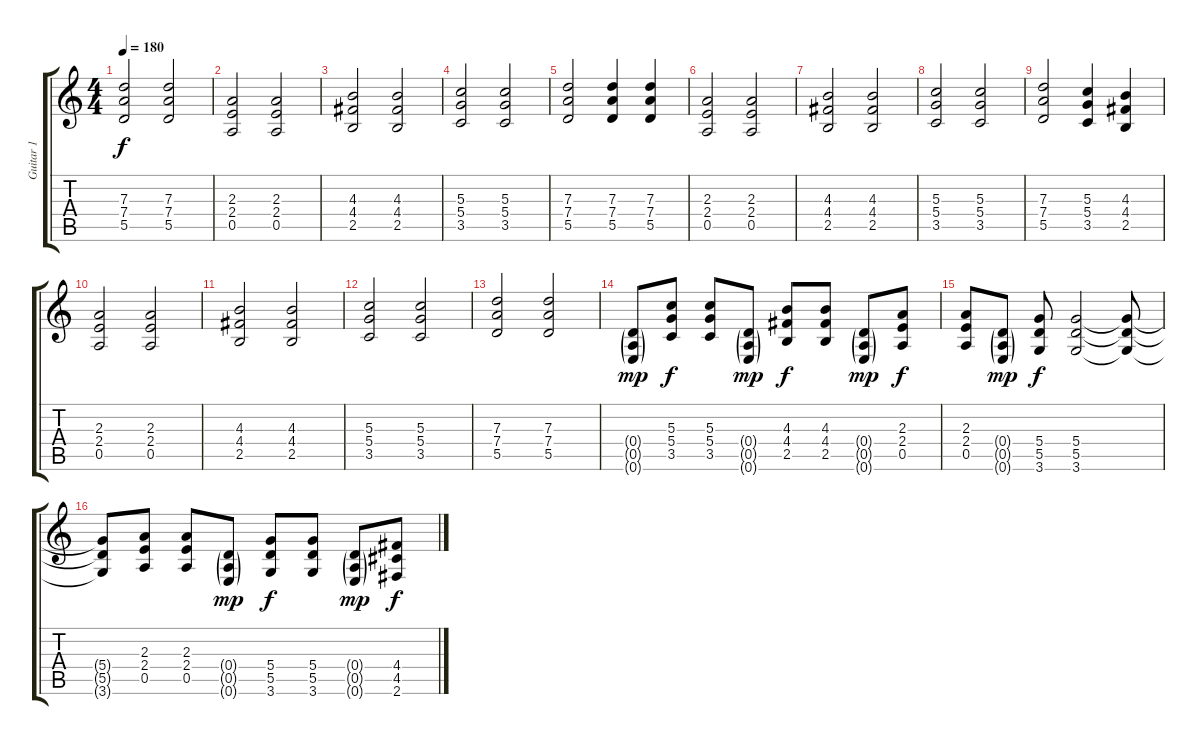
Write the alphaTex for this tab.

\track ("Guitar 1" "Guitar 1") {instrument distortionguitar}
\staff {score tabs}
\tuning (E4 B3 G3 D3 A2 E2) {hide}
\ts (4 4)
\tempo 180
\clef g2
\ks c
(7.3 7.4 5.5).2{dy f} (7.3 7.4 5.5).2 |
(2.3 2.4 0.5).2 (2.3 2.4 0.5).2 |
(4.3 4.4 2.5).2 (4.3 4.4 2.5).2 |
(5.3 5.4 3.5).2 (5.3 5.4 3.5).2 |
(7.3 7.4 5.5).2 (7.3 7.4 5.5).4 (7.3 7.4 5.5).4 |
(2.3 2.4 0.5).2 (2.3 2.4 0.5).2 |
(4.3 4.4 2.5).2 (4.3 4.4 2.5).2 |
(5.3 5.4 3.5).2 (5.3 5.4 3.5).2 |
(7.3 7.4 5.5).2 (5.3 5.4 3.5).4 (4.3 4.4 2.5).4 |
(2.3 2.4 0.5).2 (2.3 2.4 0.5).2 |
(4.3 4.4 2.5).2 (4.3 4.4 2.5).2 |
(5.3 5.4 3.5).2 (5.3 5.4 3.5).2 |
(7.3 7.4 5.5).2 (7.3 7.4 5.5).2 |
(0.4{g} 0.5{g} 0.6{g}).8{dy mp} (5.3 5.4 3.5).8{dy f} (5.3 5.4 3.5).8 (0.4{g} 0.5{g} 0.6{g}).8{dy mp} (4.3 4.4 2.5).8{dy f} (4.3 4.4 2.5).8 (0.4{g} 0.5{g} 0.6{g}).8{dy mp} (2.3 2.4 0.5).8{dy f} |
(2.3 2.4 0.5).8 (0.4{g} 0.5{g} 0.6{g}).8{dy mp} (5.4 5.5 3.6).8{dy f} (5.4 5.5 3.6).2 (5.4{t} 5.5{t} 3.6{t}).8 |
(5.4{t} 5.5{t} 3.6{t}).8 (2.3 2.4 0.5).8 (2.3 2.4 0.5).8 (0.4{g} 0.5{g} 0.6{g}).8{dy mp} (5.4 5.5 3.6).8{dy f} (5.4 5.5 3.6).8 (0.4{g} 0.5{g} 0.6{g}).8{dy mp} (4.4 4.5 2.6).8{dy f}
